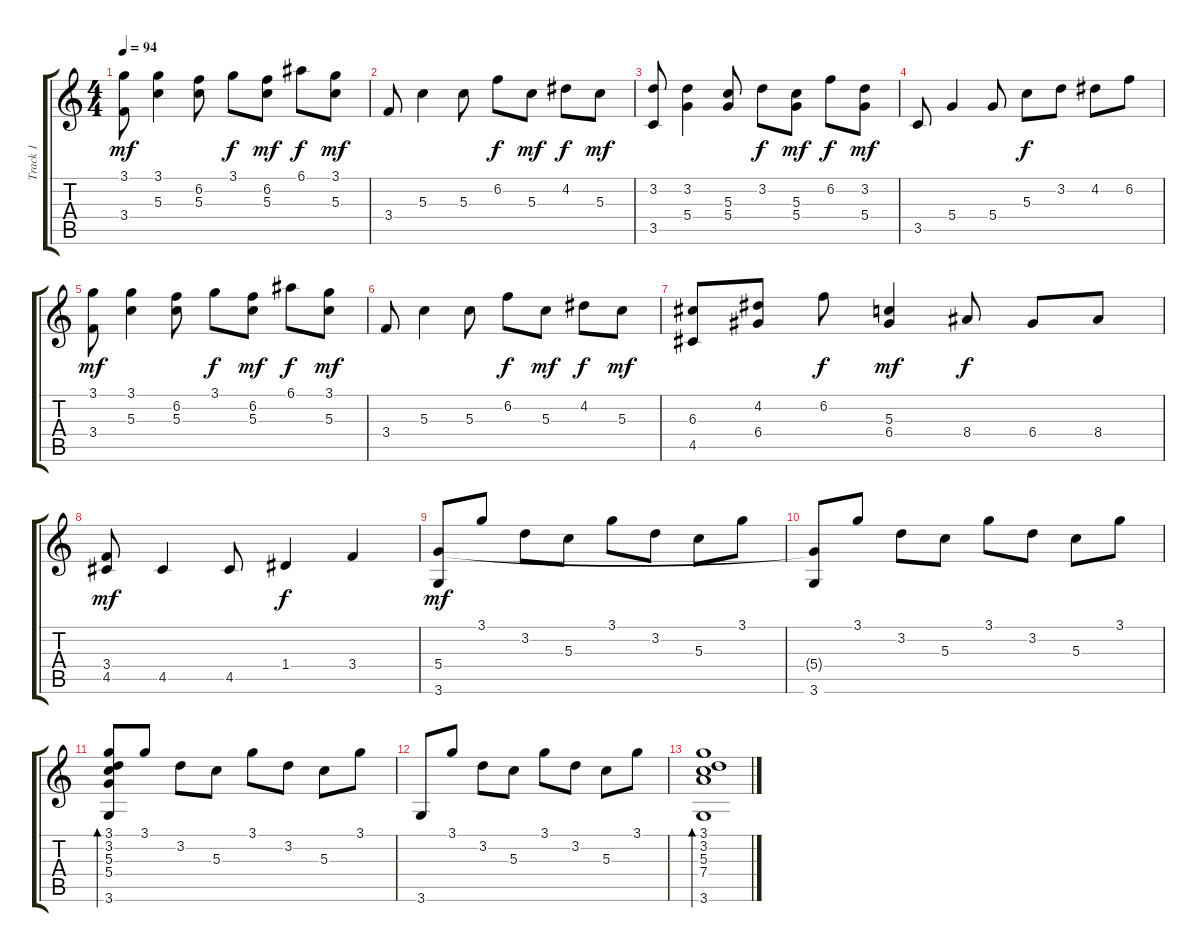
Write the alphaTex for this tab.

\track ("Track 1" "Track 1") {instrument acousticguitarsteel}
\staff {score tabs}
\tuning (E4 B3 G3 D3 A2 E2) {hide}
\ts (4 4)
\tempo 94
\clef g2
\ks c
(3.1 3.4).8{dy mf} (3.1 5.3).4 (6.2 5.3).8 3.1.8{dy f} (6.2 5.3).8{dy mf} 6.1.8{dy f} (3.1 5.3).8{dy mf} |
3.4.8 5.3.4 5.3.8 6.2.8{dy f} 5.3.8{dy mf} 4.2.8{dy f} 5.3.8{dy mf} |
(3.2 3.5).8 (3.2 5.4).4 (5.3 5.4).8 3.2.8{dy f} (5.3 5.4).8{dy mf} 6.2.8{dy f} (3.2 5.4).8{dy mf} |
3.5.8 5.4.4 5.4.8 5.3.8{dy f} 3.2.8 4.2.8 6.2.8 |
(3.1 3.4).8{dy mf} (3.1 5.3).4 (6.2 5.3).8 3.1.8{dy f} (6.2 5.3).8{dy mf} 6.1.8{dy f} (3.1 5.3).8{dy mf} |
3.4.8 5.3.4 5.3.8 6.2.8{dy f} 5.3.8{dy mf} 4.2.8{dy f} 5.3.8{dy mf} |
(6.3 4.5).8 (4.2 6.4).8 6.2.8{dy f} (5.3 6.4).4{dy mf} 8.4.8{dy f} 6.4.8 8.4.8 |
(3.4 4.5).8{dy mf} 4.5.4 4.5.8 1.4.4{dy f} 3.4.4 |
(5.4 3.6).8{dy mf} 3.1.8 3.2.8 5.3.8 3.1.8 3.2.8 5.3.8 3.1.8 |
(5.4{t} 3.6).8 3.1.8 3.2.8 5.3.8 3.1.8 3.2.8 5.3.8 3.1.8 |
(3.1 3.2 5.3 5.4 3.6).8{bd 60} 3.1.8 3.2.8 5.3.8 3.1.8 3.2.8 5.3.8 3.1.8 |
3.6.8 3.1.8 3.2.8 5.3.8 3.1.8 3.2.8 5.3.8 3.1.8 |
(3.1 3.2 5.3 7.4 3.6).1{bd 120}
